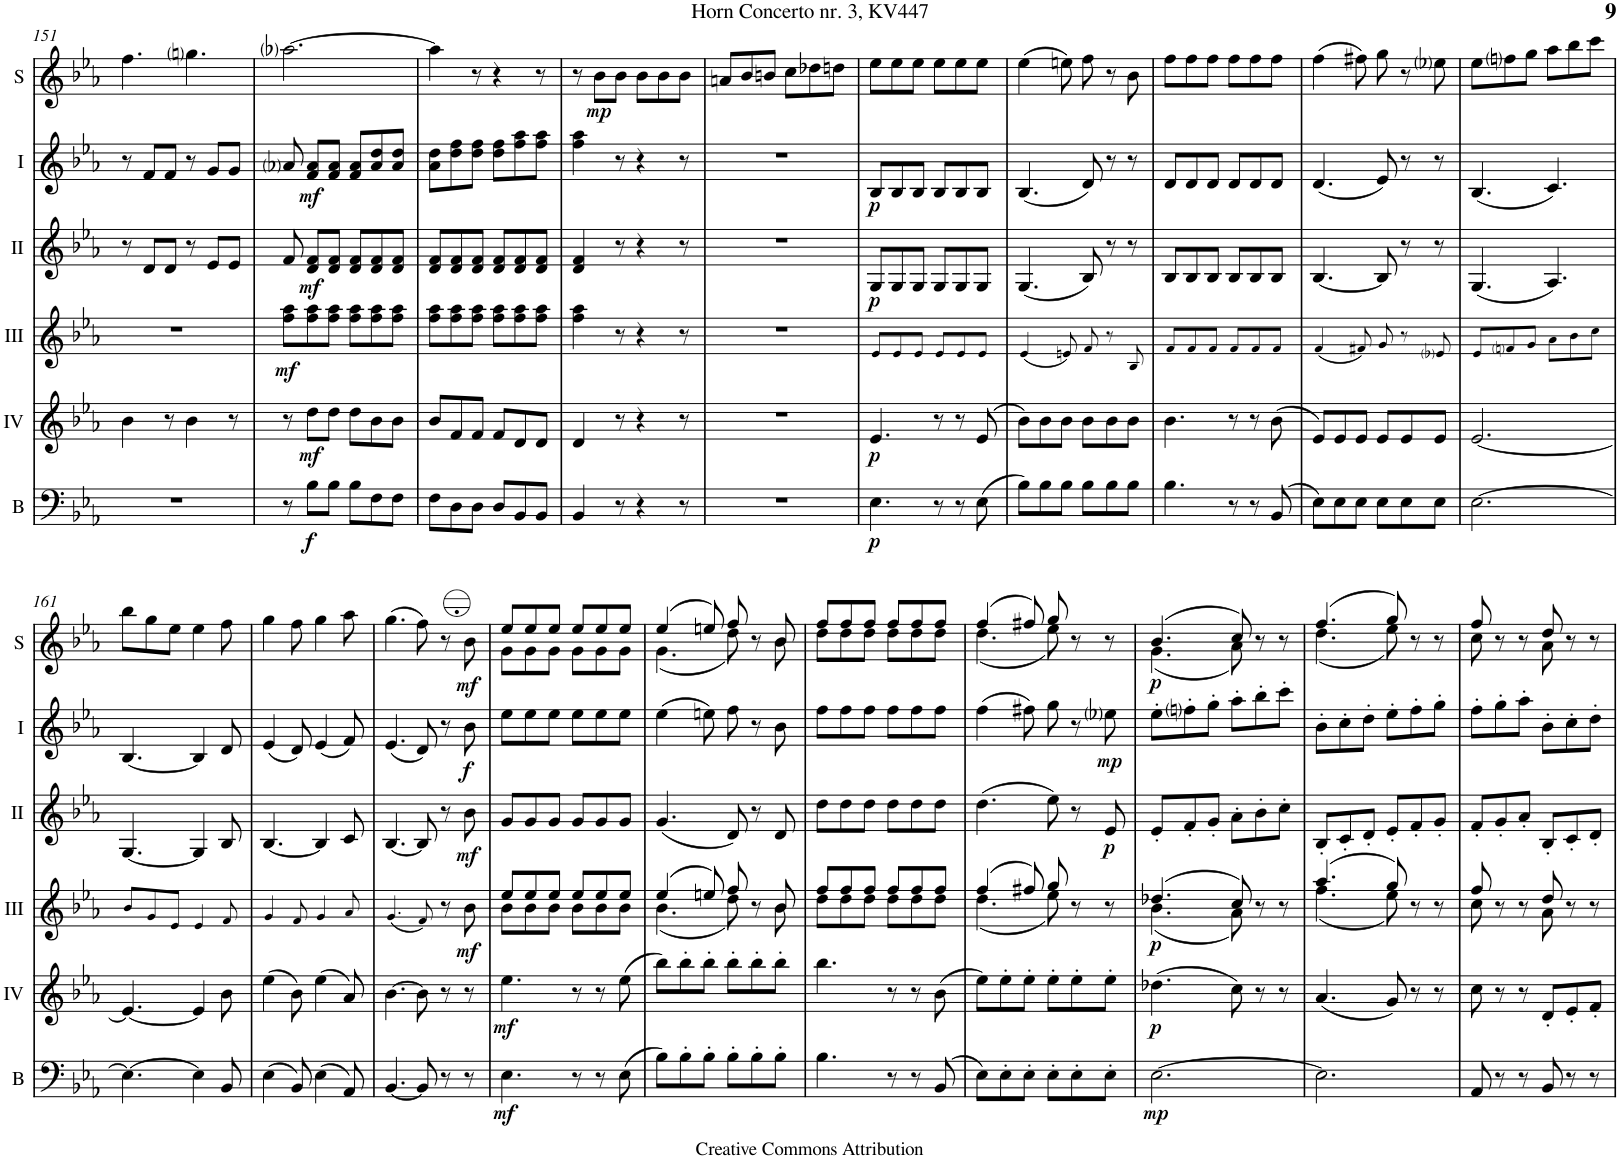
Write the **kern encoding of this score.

**kern	**dynam	**kern	**dynam	**kern	**dynam	**kern	**dynam	**kern	**dynam	**kern	**dynam
*part6	*part6	*part5	*part5	*part4	*part4	*part3	*part3	*part2	*part2	*part1	*part1
*staff6	*staff6	*staff5	*staff5	*staff4	*staff4	*staff3	*staff3	*staff2	*staff2	*staff1	*staff1
*I"Bass	*	*I"Acc. 4	*	*I"Acc. 3	*	*I"Acc. 2	*	*I"Acc. 1	*	*I"Solo	*
*I'B	*	*	*	*	*	*	*	*	*	*I'S	*
!!LO:PB:g=z
*clefF4	*	*clefG2	*	*clefG2	*	*clefG2	*	*clefG2	*	*clefG2	*
*Trd7c12	*	*Trd7c12	*	*	*	*	*	*	*	*Trd7c12	*
*k[b-e-a-]	*	*k[b-e-a-]	*	*k[b-e-a-]	*	*k[b-e-a-]	*	*k[b-e-a-]	*	*k[b-e-a-]	*
*M6/8	*	*M6/8	*	*M6/8	*	*M6/8	*	*M6/8	*	*M6/8	*
=151	=151	=151	=151	=151	=151	=151	=151	=151	=151	=151	=151
2.r	.	4b-\	.	2.r	.	8r	.	8r	.	4.ff\	.
.	.	.	.	.	.	8d/L	.	8f/L	.	.	.
.	.	8r	.	.	.	8d/J	.	8f/J	.	.	.
.	.	4b-\	.	.	.	8r	.	8r	.	4.ggni\	.
.	.	.	.	.	.	8e-/L	.	8g/L	.	.	.
.	.	8r	.	.	.	8e-/J	.	8g/J	.	.	.
=152	=152	=152	=152	=152	=152	=152	=152	=152	=152	=152	=152
!	!	!	!	!	!LO:DY:b	!	!	!	!	!	!
8r	.	8r	.	8ff\ 8aa-\L	mf	8f/	.	8a-i/	.	[2.aa-i\	.
!	!LO:DY:b	!	!LO:DY:b	!	!	!	!LO:DY:b	!	!LO:DY:b	!	!
8B-\L	f	8dd\L	mf	8ff\ 8aa-\	.	8d/ 8f/L	mf	8f/ 8a-/L	mf	.	.
8B-\J	.	8dd\J	.	8ff\ 8aa-\J	.	8d/ 8f/J	.	8f/ 8a-/J	.	.	.
8B-\L	.	8dd\L	.	8ff\ 8aa-\L	.	8d/ 8f/L	.	8f/ 8a-/L	.	.	.
8F\	.	8b-\	.	8ff\ 8aa-\	.	8d/ 8f/	.	8a-/ 8dd/	.	.	.
8F\J	.	8b-\J	.	8ff\ 8aa-\J	.	8d/ 8f/J	.	8a-/ 8dd/J	.	.	.
=153	=153	=153	=153	=153	=153	=153	=153	=153	=153	=153	=153
8F\L	.	8b-/L	.	8ff\ 8aa-\L	.	8d/ 8f/L	.	8a-\ 8dd\L	.	4aa-\]	.
8D\	.	8f/	.	8ff\ 8aa-\	.	8d/ 8f/	.	8dd\ 8ff\	.	.	.
8D\J	.	8f/J	.	8ff\ 8aa-\J	.	8d/ 8f/J	.	8dd\ 8ff\J	.	8r	.
8D/L	.	8f/L	.	8ff\ 8aa-\L	.	8d/ 8f/L	.	8dd\ 8ff\L	.	4r	.
8BB-/	.	8d/	.	8ff\ 8aa-\	.	8d/ 8f/	.	8ff\ 8aa-\	.	.	.
8BB-/J	.	8d/J	.	8ff\ 8aa-\J	.	8d/ 8f/J	.	8ff\ 8aa-\J	.	8r	.
=154	=154	=154	=154	=154	=154	=154	=154	=154	=154	=154	=154
4BB-/	.	4d/	.	4ff\ 4aa-\	.	4d/ 4f/	.	4ff\ 4aa-\	.	8r	.
!	!	!	!	!	!	!	!	!	!	!	!LO:DY:b
.	.	.	.	.	.	.	.	.	.	8b-\L	mp
8r	.	8r	.	8r	.	8r	.	8r	.	8b-\J	.
4r	.	4r	.	4r	.	4r	.	4r	.	8b-\L	.
.	.	.	.	.	.	.	.	.	.	8b-\	.
8r	.	8r	.	8r	.	8r	.	8r	.	8b-\J	.
=155	=155	=155	=155	=155	=155	=155	=155	=155	=155	=155	=155
2.r	.	2.r	.	2.r	.	2.r	.	2.r	.	8an/L	.
.	.	.	.	.	.	.	.	.	.	8b-/	.
.	.	.	.	.	.	.	.	.	.	8bn/J	.
.	.	.	.	.	.	.	.	.	.	8cc\L	.
.	.	.	.	.	.	.	.	.	.	8dd-X\	.
.	.	.	.	.	.	.	.	.	.	8ddn\J	.
=156	=156	=156	=156	=156	=156	=156	=156	=156	=156	=156	=156
!	!LO:DY:b	!	!LO:DY:b	!	!	!	!LO:DY:b	!	!LO:DY:b	!	!
4.E-\	p	4.e-/	p	8e-/L	.	8G/L	p	8B-/L	p	8ee-\L	.
.	.	.	.	8e-/	.	8G/	.	8B-/	.	8ee-\	.
.	.	.	.	8e-/J	.	8G/J	.	8B-/J	.	8ee-\J	.
8r	.	8r	.	8e-/L	.	8G/L	.	8B-/L	.	8ee-\L	.
8r	.	8r	.	8e-/	.	8G/	.	8B-/	.	8ee-\	.
(8E-\	.	(8e-/	.	8e-/J	.	8G/J	.	8B-/J	.	8ee-\J	.
=157	=157	=157	=157	=157	=157	=157	=157	=157	=157	=157	=157
8B-\L)	.	8b-\L)	.	(4e-/	.	(4.G/	.	(4.B-/	.	(4ee-\	.
8B-\	.	8b-\	.	.	.	.	.	.	.	.	.
8B-\J	.	8b-\J	.	8en/)	.	.	.	.	.	8een\)	.
8B-\L	.	8b-\L	.	8f/	.	8B-/)	.	8d/)	.	8ff\	.
8B-\	.	8b-\	.	8r	.	8r	.	8r	.	8r	.
8B-\J	.	8b-\J	.	8B-/	.	8r	.	8r	.	8b-\	.
=158	=158	=158	=158	=158	=158	=158	=158	=158	=158	=158	=158
4.B-\	.	4.b-\	.	8f/L	.	8B-/L	.	8d/L	.	8ff\L	.
.	.	.	.	8f/	.	8B-/	.	8d/	.	8ff\	.
.	.	.	.	8f/J	.	8B-/J	.	8d/J	.	8ff\J	.
8r	.	8r	.	8f/L	.	8B-/L	.	8d/L	.	8ff\L	.
8r	.	8r	.	8f/	.	8B-/	.	8d/	.	8ff\	.
(8BB-/	.	(8b-\	.	8f/J	.	8B-/J	.	8d/J	.	8ff\J	.
=159	=159	=159	=159	=159	=159	=159	=159	=159	=159	=159	=159
8E-\L)	.	8e-/L)	.	(4f/	.	[4.B-/	.	(4.d/	.	(4ff\	.
8E-\	.	8e-/	.	.	.	.	.	.	.	.	.
8E-\J	.	8e-/J	.	8f#X/)	.	.	.	.	.	8ff#X\)	.
8E-\L	.	8e-/L	.	8g/	.	8B-/]	.	8e-/)	.	8gg\	.
8E-\	.	8e-/	.	8r	.	8r	.	8r	.	8r	.
8E-\J	.	8e-/J	.	8e-i/	.	8r	.	8r	.	8ee-i\	.
=160	=160	=160	=160	=160	=160	=160	=160	=160	=160	=160	=160
[2.E-\	.	[2.e-/	.	8e-/L	.	(4.G/	.	(4.B-/	.	8ee-\L	.
.	.	.	.	8fni/	.	.	.	.	.	8ffni\	.
.	.	.	.	8g/J	.	.	.	.	.	8gg\J	.
.	.	.	.	8a-\L	.	4.A-/)	.	4.c/)	.	8aa-\L	.
.	.	.	.	8b-\	.	.	.	.	.	8bb-\	.
.	.	.	.	8cc\J	.	.	.	.	.	8ccc\J	.
!!LO:LB:g=z
=161	=161	=161	=161	=161	=161	=161	=161	=161	=161	=161	=161
4.E-\_	.	4.e-/_	.	8b-/L	.	[4.G/	.	[4.B-/	.	8bb-\L	.
.	.	.	.	8g/	.	.	.	.	.	8gg\	.
.	.	.	.	8e-/J	.	.	.	.	.	8ee-\J	.
4E-\]	.	4e-/]	.	4e-/	.	4G/]	.	4B-/]	.	4ee-\	.
8BB-/	.	8b-\	.	8f/	.	8B-/	.	8d/	.	8ff\	.
=162	=162	=162	=162	=162	=162	=162	=162	=162	=162	=162	=162
(4E-\	.	(4ee-\	.	4g/	.	[4.B-/	.	(4e-/	.	4gg\	.
8BB-/)	.	8b-\)	.	8f/	.	.	.	8d/)	.	8ff\	.
(4E-\	.	(4ee-\	.	4g/	.	4B-/]	.	(4e-/	.	4gg\	.
8AA-/)	.	8a-/)	.	8a-/	.	8c/	.	8f/)	.	8aa-\	.
=163	=163	=163	=163	=163	=163	=163	=163	=163	=163	=163	=163
[4.BB-/	.	[4.b-\	.	(4.g/	.	[4.B-/	.	(4.e-/	.	(4.gg\	.
8BB-/]	.	8b-\]	.	8f/)	.	8B-/]	.	8d/)	.	8ff\)	.
8r	.	8r	.	8r	.	8r	.	8r	.	8r	.
!	!	!	!	!	!LO:DY:b	!	!LO:DY:b	!	!LO:DY:b	!	!LO:DY:b
8r	.	8r	.	8b-\	mf	8b-\	mf	8b-\	f	8b-\	mf
=164	=164	=164	=164	=164	=164	=164	=164	=164	=164	=164	=164
*	*	*	*	*^	*	*	*	*	*	*^	*
!	!LO:DY:b	!	!LO:DY:b	!	!	!	!	!	!	!	!	!	!
4.E-\	mf	4.ee-\	mf	8ee-/L	8b-\L	.	8g/L	.	8ee-\L	.	8ee-/L	8g\L	.
.	.	.	.	8ee-/	8b-\	.	8g/	.	8ee-\	.	8ee-/	8g\	.
.	.	.	.	8ee-/J	8b-\J	.	8g/J	.	8ee-\J	.	8ee-/J	8g\J	.
8r	.	8r	.	8ee-/L	8b-\L	.	8g/L	.	8ee-\L	.	8ee-/L	8g\L	.
8r	.	8r	.	8ee-/	8b-\	.	8g/	.	8ee-\	.	8ee-/	8g\	.
(8E-\	.	(8ee-\	.	8ee-/J	8b-\J	.	8g/J	.	8ee-\J	.	8ee-/J	8g\J	.
=165	=165	=165	=165	=165	=165	=165	=165	=165	=165	=165	=165	=165	=165
8B-\L)	.	8bb-\L)	.	(4ee-/	(4.b-\	.	(4.g/	.	(4ee-\	.	(4ee-/	(4.g\	.
8B-'\	.	8bb-'\	.	.	.	.	.	.	.	.	.	.	.
8B-'\J	.	8bb-'\J	.	8een/)	.	.	.	.	8een\)	.	8een/)	.	.
8B-'\L	.	8bb-'\L	.	8ff/	8dd\)	.	8d/)	.	8ff\	.	8ff/	8dd\)	.
8B-'\	.	8bb-'\	.	8r	8ryy	.	8r	.	8r	.	8r	8ryy	.
8B-'\J	.	8bb-'\J	.	8b-/	8b-\	.	8d/	.	8b-\	.	8b-/	8b-\	.
=166	=166	=166	=166	=166	=166	=166	=166	=166	=166	=166	=166	=166	=166
4.B-\	.	4.bb-\	.	8ff/L	8dd\L	.	8dd\L	.	8ff\L	.	8ff/L	8dd\L	.
.	.	.	.	8ff/	8dd\	.	8dd\	.	8ff\	.	8ff/	8dd\	.
.	.	.	.	8ff/J	8dd\J	.	8dd\J	.	8ff\J	.	8ff/J	8dd\J	.
8r	.	8r	.	8ff/L	8dd\L	.	8dd\L	.	8ff\L	.	8ff/L	8dd\L	.
8r	.	8r	.	8ff/	8dd\	.	8dd\	.	8ff\	.	8ff/	8dd\	.
(8BB-/	.	(8b-\	.	8ff/J	8dd\J	.	8dd\J	.	8ff\J	.	8ff/J	8dd\J	.
=167	=167	=167	=167	=167	=167	=167	=167	=167	=167	=167	=167	=167	=167
8E-\L)	.	8ee-\L)	.	(4ff/	(4.dd\	.	(4.dd\	.	(4ff\	.	(4ff/	(4.dd\	.
8E-'\	.	8ee-'\	.	.	.	.	.	.	.	.	.	.	.
8E-'\J	.	8ee-'\J	.	8ff#X/)	.	.	.	.	8ff#X\)	.	8ff#X/)	.	.
8E-'\L	.	8ee-'\L	.	8gg/	8ee-\)	.	8ee-\)	.	8gg\	.	8gg/	8ee-\)	.
8E-'\	.	8ee-'\	.	8r	8ryy	.	8r	.	8r	.	8r	8ryy	.
!	!	!	!	!	!	!	!	!LO:DY:b	!	!LO:DY:b	!	!	!
8E-'\J	.	8ee-'\J	.	8r	8ryy	.	8e-/	p	8ee-i\	mp	8r	8ryy	.
=168	=168	=168	=168	=168	=168	=168	=168	=168	=168	=168	=168	=168	=168
!	!LO:DY:b	!	!LO:DY:b	!	!	!LO:DY:b	!	!	!	!	!	!	!LO:DY:b
[2.E-\	mp	(4.dd-X\	p	(4.dd-X/	(4.b-\	p	8e-'/L	.	8ee-'\L	.	(4.b-/	(4.g\	p
.	.	.	.	.	.	.	8f'/	.	8ffni'\	.	.	.	.
.	.	.	.	.	.	.	8g'/J	.	8gg'\J	.	.	.	.
.	.	8cc\)	.	8cc/)	8a-\)	.	8a-'\L	.	8aa-'\L	.	8cc/)	8a-\)	.
.	.	8r	.	8r	8ryy	.	8b-'\	.	8bb-'\	.	8r	8ryy	.
.	.	8r	.	8r	8ryy	.	8cc'\J	.	8ccc'\J	.	8r	8ryy	.
=169	=169	=169	=169	=169	=169	=169	=169	=169	=169	=169	=169	=169	=169
2.E-\]	.	(4.a-/	.	(4.aa-/	(4.ff\	.	8B-'/L	.	8b-'\L	.	(4.ff/	(4.dd\	.
.	.	.	.	.	.	.	8c'/	.	8cc'\	.	.	.	.
.	.	.	.	.	.	.	8d'/J	.	8dd'\J	.	.	.	.
.	.	8g/)	.	8gg/)	8ee-\)	.	8e-'/L	.	8ee-'\L	.	8gg/)	8ee-\)	.
.	.	8r	.	8r	8ryy	.	8f'/	.	8ff'\	.	8r	8ryy	.
.	.	8r	.	8r	8ryy	.	8g'/J	.	8gg'\J	.	8r	8ryy	.
=170	=170	=170	=170	=170	=170	=170	=170	=170	=170	=170	=170	=170	=170
8AA-/	.	8cc\	.	8ff/	8cc\	.	8f'/L	.	8ff'\L	.	8ff/	8cc\	.
8r	.	8r	.	8r	8ryy	.	8g'/	.	8gg'\	.	8r	8ryy	.
8r	.	8r	.	8r	8ryy	.	8a-'/J	.	8aa-'\J	.	8r	8ryy	.
8BB-/	.	8d'/L	.	8dd/	8a-\	.	8B-'/L	.	8b-'\L	.	8dd/	8a-\	.
8r	.	8e-'/	.	8r	8ryy	.	8c'/	.	8cc'\	.	8r	8ryy	.
8r	.	8f'/J	.	8r	8ryy	.	8d'/J	.	8dd'\J	.	8r	8ryy	.
*	*	*	*	*v	*v	*	*	*	*	*	*v	*v	*
=	=	=	=	=	=	=	=	=	=	=	=
*-	*-	*-	*-	*-	*-	*-	*-	*-	*-	*-	*-
